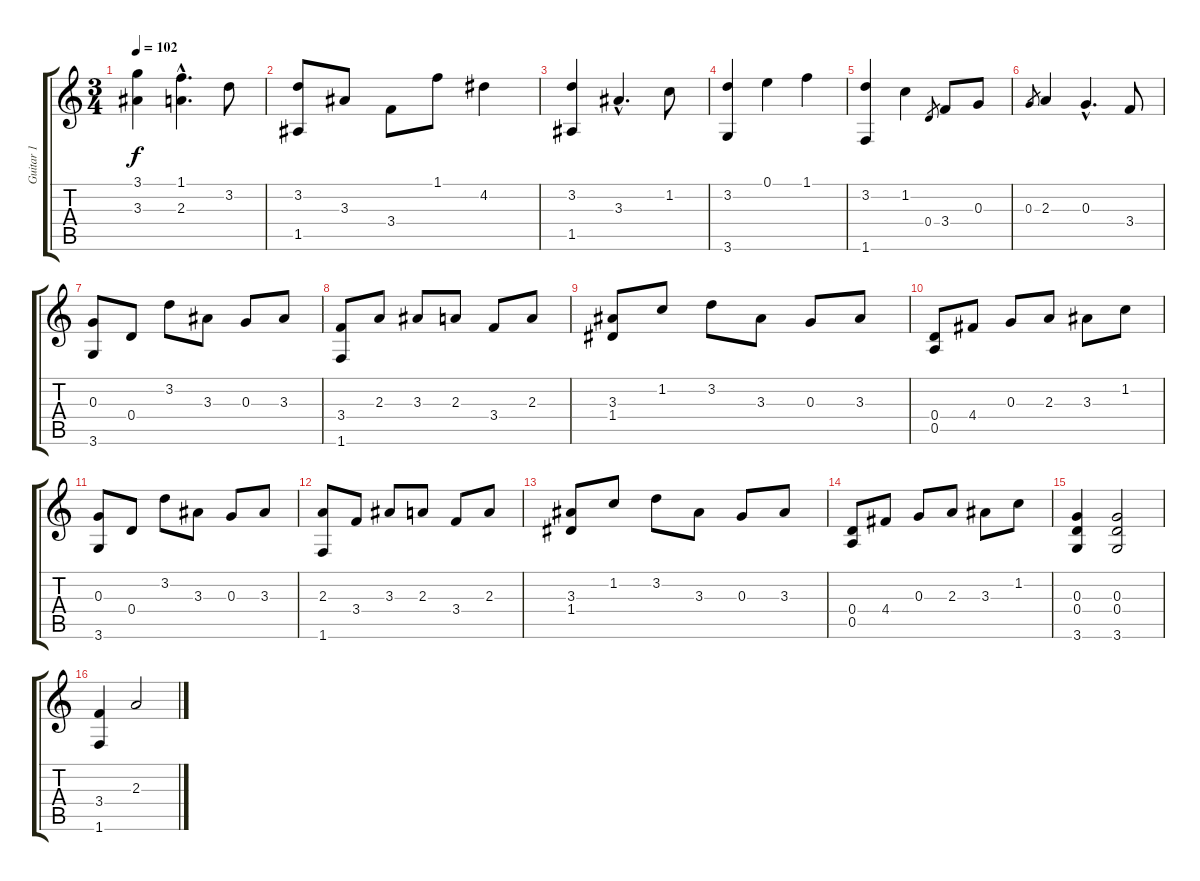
\track ("Guitar 1" "Guitar 1") {instrument acousticguitarsteel}
\staff {score tabs}
\tuning (E4 B3 G3 D3 A2 E2) {hide}
\ts (3 4)
\tempo 102
\clef g2
\ks c
(3.1 3.3).4{dy f} (1.1{hac} 2.3{hac}).4{d} 3.2.8 |
(3.2 1.5).8 3.3.8 3.4.8 1.1.8 4.2.4 |
(3.2 1.5).4 3.3{hac}.4{d} 1.2.8 |
(3.2 3.6).4 0.1.4 1.1.4 |
(3.2 1.6).4 1.2.4 0.4.8{gr} 3.4.8 0.3.8 |
0.3.8{gr} 2.3.4 0.3{hac}.4{d} 3.4.8 |
(0.3 3.6).8 0.4.8 3.2.8 3.3.8 0.3.8 3.3.8 |
(3.4 1.6).8 2.3.8 3.3.8 2.3.8 3.4.8 2.3.8 |
(3.3 1.4).8 1.2.8 3.2.8 3.3.8 0.3.8 3.3.8 |
(0.4 0.5).8 4.4.8 0.3.8 2.3.8 3.3.8 1.2.8 |
(0.3 3.6).8 0.4.8 3.2.8 3.3.8 0.3.8 3.3.8 |
(2.3 1.6).8 3.4.8 3.3.8 2.3.8 3.4.8 2.3.8 |
(3.3 1.4).8 1.2.8 3.2.8 3.3.8 0.3.8 3.3.8 |
(0.4 0.5).8 4.4.8 0.3.8 2.3.8 3.3.8 1.2.8 |
(0.3 0.4 3.6).4 (0.3 0.4 3.6).2 |
(3.4 1.6).4 2.3.2
